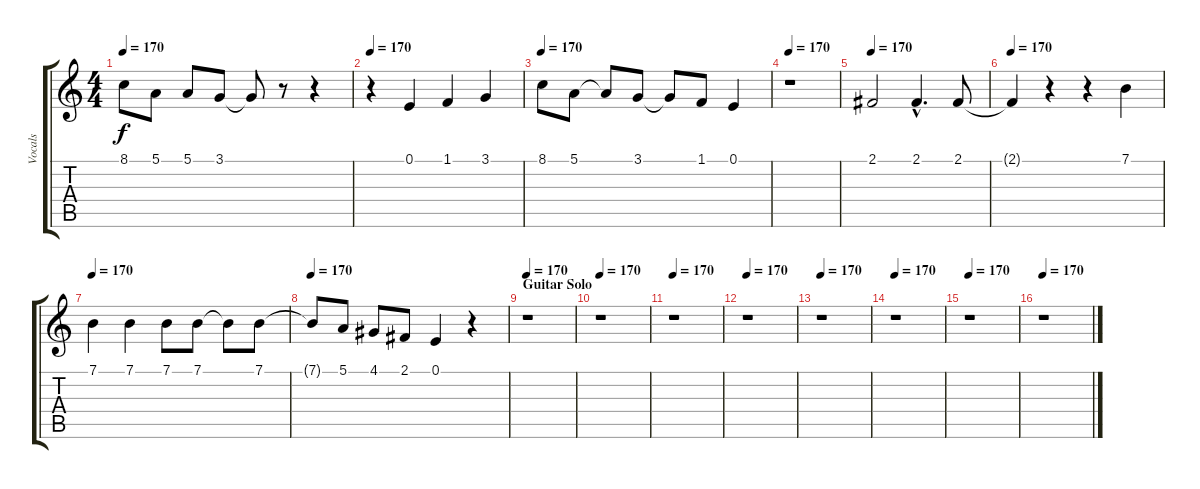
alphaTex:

\track ("Vocals" "Vocals") {instrument altosax}
\staff {score tabs}
\tuning (E4 B3 G3 D3 A2 E2) {hide}
\ts (4 4)
\tempo 170
\clef g2
\ks c
8.1.8{dy f} 5.1.8 5.1.8 3.1.8 3.1{t}.8 r.8 r.4 |
\tempo 170
r.4 0.1.4 1.1.4 3.1.4 |
\tempo 170
8.1.8 5.1.8 5.1{t}.8 3.1.8 3.1{t}.8 1.1.8 0.1.4 |
\tempo 170
r.1 |
\tempo 170
2.1.2 2.1{hac}.4{d} 2.1.8 |
\tempo 170
2.1{t}.4 r.4 r.4 7.1.4 |
\tempo 170
7.1.4 7.1.4 7.1.8 7.1.8 7.1{t}.8 7.1.8 |
\tempo 170
7.1{t}.8 5.1.8 4.1.8 2.1.8 0.1.4 r.4 |
\section ("" "Guitar Solo")
\tempo 170
r.1 |
\tempo 170
r.1 |
\tempo 170
r.1 |
\tempo 170
r.1 |
\tempo 170
r.1 |
\tempo 170
r.1 |
\tempo 170
r.1 |
\tempo 170
r.1
